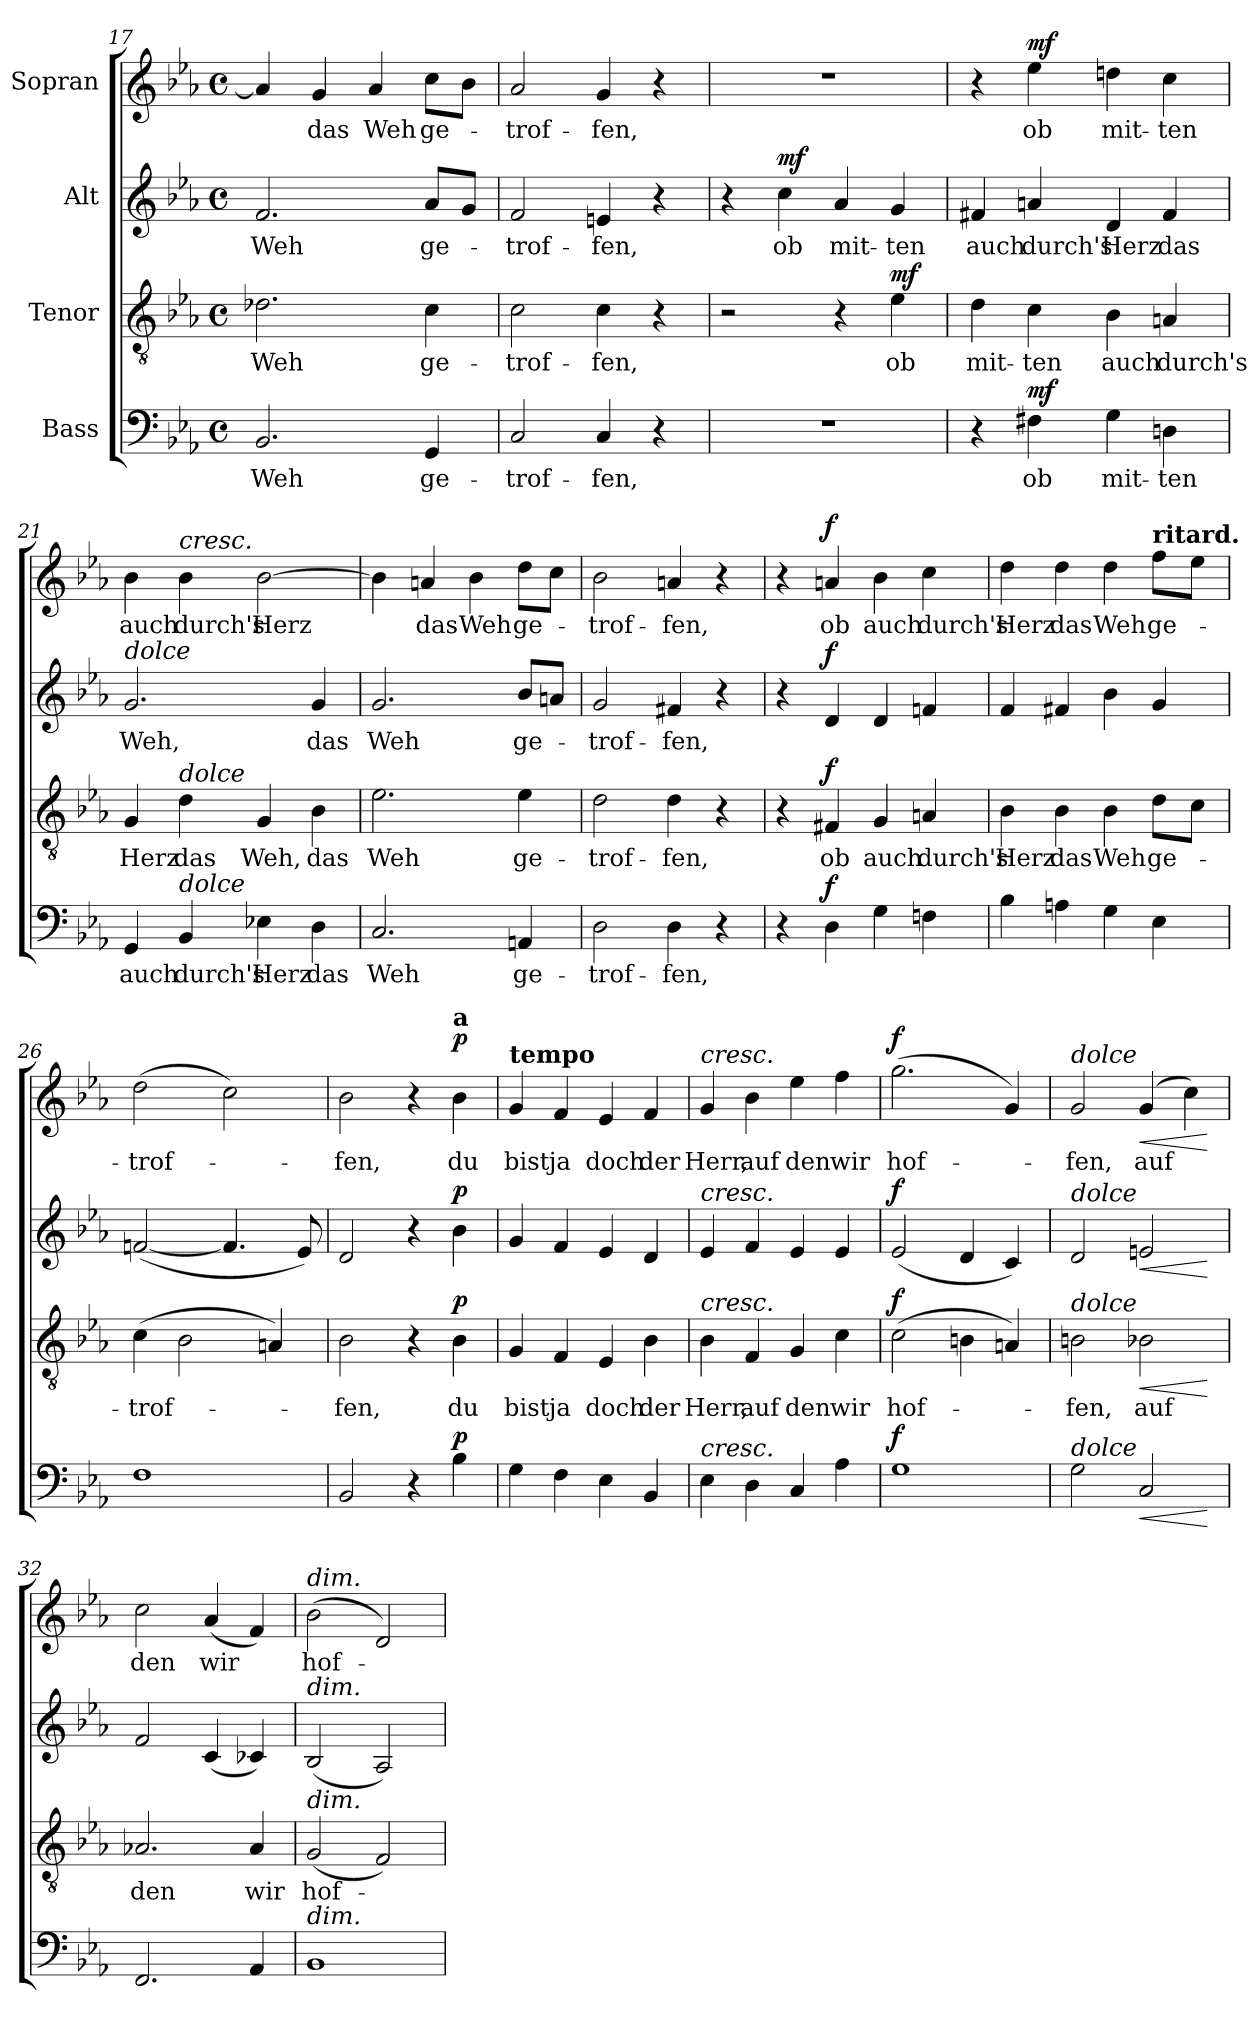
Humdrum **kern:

**kern	**text	**dynam	**kern	**text	**dynam	**kern	**text	**dynam	**kern	**text	**dynam
*part4	*part4	*part4	*part3	*part3	*part3	*part2	*part2	*part2	*part1	*part1	*part1
*staff4	*staff4	*staff4	*staff3	*staff3	*staff3	*staff2	*staff2	*staff2	*staff1	*staff1	*staff1
*I"Bass	*	*	*I"Tenor	*	*	*I"Alt	*	*	*I"Sopran	*	*
*clefF4	*	*	*clefGv2	*	*	*clefG2	*	*	*clefG2	*	*
*k[b-e-a-]	*	*	*k[b-e-a-]	*	*	*k[b-e-a-]	*	*	*k[b-e-a-]	*	*
*M4/4	*	*	*M4/4	*	*	*M4/4	*	*	*M4/4	*	*
*met(c)	*	*	*met(c)	*	*	*met(c)	*	*	*met(c)	*	*
=17	=17	=17	=17	=17	=17	=17	=17	=17	=17	=17	=17
!	!LO:LY:b	!	!	!LO:LY:b	!	!	!LO:LY:b	!	!	!	!
2.BB-/	Weh	.	2.d-X\	Weh	.	2.f/	Weh	.	4a-/]	.	.
!	!	!	!	!	!	!	!	!	!	!LO:LY:b	!
.	.	.	.	.	.	.	.	.	4g/	das	.
!	!	!	!	!	!	!	!	!	!	!LO:LY:b	!
.	.	.	.	.	.	.	.	.	4a-/	Weh	.
!	!LO:LY:b	!	!	!LO:LY:b	!	!	!LO:LY:b	!	!	!LO:LY:b	!
4GG/	ge-	.	4c\	ge-	.	8a-/L	ge-	.	8cc\L	ge-	.
.	.	.	.	.	.	8g/J	.	.	8b-\J	.	.
=18	=18	=18	=18	=18	=18	=18	=18	=18	=18	=18	=18
!	!LO:LY:b	!	!	!LO:LY:b	!	!	!LO:LY:b	!	!	!LO:LY:b	!
2C/	-trof-	.	2c\	-trof-	.	2f/	-trof-	.	2a-/	-trof-	.
!	!LO:LY:b	!	!	!LO:LY:b	!	!	!LO:LY:b	!	!	!LO:LY:b	!
4C/	-fen,	.	4c\	-fen,	.	4en/	-fen,	.	4g/	-fen,	.
4r	.	.	4r	.	.	4r	.	.	4r	.	.
=19	=19	=19	=19	=19	=19	=19	=19	=19	=19	=19	=19
1r	.	.	2r	.	.	4r	.	.	1r	.	.
!	!	!	!	!	!	!	!LO:LY:b	!LO:DY:a	!	!	!
.	.	.	.	.	.	4cc\	ob	mf	.	.	.
!	!	!	!	!	!	!	!LO:LY:b	!	!	!	!
.	.	.	4r	.	.	4a-/	mit-	.	.	.	.
!	!	!	!	!LO:LY:b	!LO:DY:a	!	!LO:LY:b	!	!	!	!
.	.	.	4e-\	ob	mf	4g/	-ten	.	.	.	.
!!LO:LB:g=z
=20	=20	=20	=20	=20	=20	=20	=20	=20	=20	=20	=20
!	!	!	!	!LO:LY:b	!	!	!LO:LY:b	!	!	!	!
4r	.	.	4d\	mit-	.	4f#X/	auch	.	4r	.	.
!	!LO:LY:b	!LO:DY:a	!	!LO:LY:b	!	!	!LO:LY:b	!	!	!LO:LY:b	!LO:DY:a
4F#X\	ob	mf	4c\	-ten	.	4an/	durch's	.	4ee-\	ob	mf
!	!LO:LY:b	!	!	!LO:LY:b	!	!	!LO:LY:b	!	!	!LO:LY:b	!
4G\	mit-	.	4B-\	auch	.	4d/	Herz	.	4ddn\	mit-	.
!	!LO:LY:b	!	!	!LO:LY:b	!	!	!LO:LY:b	!	!	!LO:LY:b	!
4Dn\	-ten	.	4An/	durch's	.	4f#/	das	.	4cc\	-ten	.
=21	=21	=21	=21	=21	=21	=21	=21	=21	=21	=21	=21
!	!	!	!	!	!	!LO:TX:a:i:t=dolce	!	!	!	!	!
!	!LO:LY:b	!	!	!LO:LY:b	!	!	!LO:LY:b	!	!	!LO:LY:b	!
4GG/	auch	.	4G/	Herz	.	2.g/	Weh,	.	4b-\	auch	.
!	!	!	!	!	!	!	!	!	!LO:TX:a:i:t=cresc.	!	!
!	!	!	!LO:TX:a:i:t=dolce	!	!	!	!	!	!	!	!
!LO:TX:a:i:t=dolce	!	!	!	!	!	!	!	!	!	!	!
!	!LO:LY:b	!	!	!LO:LY:b	!	!	!	!	!	!LO:LY:b	!
4BB-/	durch's	.	4d\	das	.	.	.	.	4b-\	durch's	.
!	!LO:LY:b	!	!	!LO:LY:b	!	!	!	!	!	!LO:LY:b	!
4E-X\	Herz	.	4G/	Weh,	.	.	.	.	[2b-\	Herz	.
!	!LO:LY:b	!	!	!LO:LY:b	!	!	!LO:LY:b	!	!	!	!
4D\	das	.	4B-\	das	.	4g/	das	.	.	.	.
=22	=22	=22	=22	=22	=22	=22	=22	=22	=22	=22	=22
!	!LO:LY:b	!	!	!LO:LY:b	!	!	!LO:LY:b	!	!	!	!
2.C/	Weh	.	2.e-\	Weh	.	2.g/	Weh	.	4b-\]	.	.
!	!	!	!	!	!	!	!	!	!	!LO:LY:b	!
.	.	.	.	.	.	.	.	.	4an/	das	.
!	!	!	!	!	!	!	!	!	!	!LO:LY:b	!
.	.	.	.	.	.	.	.	.	4b-\	Weh	.
!	!LO:LY:b	!	!	!LO:LY:b	!	!	!LO:LY:b	!	!	!LO:LY:b	!
4AAn/	ge-	.	4e-\	ge-	.	8b-/L	ge-	.	8dd\L	ge-	.
.	.	.	.	.	.	8an/J	.	.	8cc\J	.	.
=23	=23	=23	=23	=23	=23	=23	=23	=23	=23	=23	=23
!	!LO:LY:b	!	!	!LO:LY:b	!	!	!LO:LY:b	!	!	!LO:LY:b	!
2D\	-trof-	.	2d\	-trof-	.	2g/	-trof-	.	2b-\	-trof-	.
!	!LO:LY:b	!	!	!LO:LY:b	!	!	!LO:LY:b	!	!	!LO:LY:b	!
4D\	-fen,	.	4d\	-fen,	.	4f#X/	-fen,	.	4an/	-fen,	.
4r	.	.	4r	.	.	4r	.	.	4r	.	.
!!LO:PB:g=z
=24	=24	=24	=24	=24	=24	=24	=24	=24	=24	=24	=24
4r	.	.	4r	.	.	4r	.	.	4r	.	.
!	!	!LO:DY:a	!	!LO:LY:b	!LO:DY:a	!	!	!LO:DY:a	!	!LO:LY:b	!LO:DY:a
4D\	.	f	4F#X/	ob	f	4d/	.	f	4an/	ob	f
!	!	!	!	!LO:LY:b	!	!	!	!	!	!LO:LY:b	!
4G\	.	.	4G/	auch	.	4d/	.	.	4b-\	auch	.
!	!	!	!	!LO:LY:b	!	!	!	!	!	!LO:LY:b	!
4Fn\	.	.	4An/	durch's	.	4fn/	.	.	4cc\	durch's	.
=25	=25	=25	=25	=25	=25	=25	=25	=25	=25	=25	=25
!	!	!	!	!LO:LY:b	!	!	!	!	!	!LO:LY:b	!
4B-\	.	.	4B-\	Herz	.	4f/	.	.	4dd\	Herz	.
!	!	!	!	!LO:LY:b	!	!	!	!	!	!LO:LY:b	!
4An\	.	.	4B-\	das	.	4f#X/	.	.	4dd\	das	.
!	!	!	!	!LO:LY:b	!	!	!	!	!	!LO:LY:b	!
4G\	.	.	4B-\	Weh	.	4b-\	.	.	4dd\	Weh	.
!	!	!	!	!	!	!	!	!	!LO:TX:a:B:t=ritard.	!	!
!	!	!	!	!LO:LY:b	!	!	!	!	!	!LO:LY:b	!
4E-\	.	.	8d\L	ge-	.	4g/	.	.	8ff\L	ge-	.
.	.	.	8c\J	.	.	.	.	.	8ee-\J	.	.
=26	=26	=26	=26	=26	=26	=26	=26	=26	=26	=26	=26
!	!	!	!	!LO:LY:b	!	!	!	!	!	!LO:LY:b	!
1F	.	.	(4c\	-trof-	.	([2fn/	.	.	(2dd\	-trof-	.
.	.	.	2B-\	.	.	.	.	.	.	.	.
.	.	.	.	.	.	4.f/]	.	.	2cc\)	.	.
.	.	.	4An/)	.	.	.	.	.	.	.	.
.	.	.	.	.	.	8e-/)	.	.	.	.	.
=27	=27	=27	=27	=27	=27	=27	=27	=27	=27	=27	=27
!	!	!	!	!LO:LY:b	!	!	!	!	!	!LO:LY:b	!
2BB-/	.	.	2B-\	-fen,	.	2d/	.	.	2b-\	-fen,	.
4r	.	.	4r	.	.	4r	.	.	4r	.	.
!	!	!	!	!	!	!	!	!	!LO:TX:a:B:t=a	!	!
!	!	!LO:DY:a	!	!LO:LY:b	!LO:DY:a	!	!	!LO:DY:a	!	!LO:LY:b	!LO:DY:a
4B-\	.	p	4B-\	du	p	4b-\	.	p	4b-\	du	p
!!LO:LB:g=z
=28	=28	=28	=28	=28	=28	=28	=28	=28	=28	=28	=28
!	!	!	!	!	!	!	!	!	!LO:TX:a:B:t=tempo	!	!
!	!	!	!	!LO:LY:b	!	!	!	!	!	!LO:LY:b	!
4G\	.	.	4G/	bist	.	4g/	.	.	4g/	bist	.
!	!	!	!	!LO:LY:b	!	!	!	!	!	!LO:LY:b	!
4F\	.	.	4F/	ja	.	4f/	.	.	4f/	ja	.
!	!	!	!	!LO:LY:b	!	!	!	!	!	!LO:LY:b	!
4E-\	.	.	4E-/	doch	.	4e-/	.	.	4e-/	doch	.
!	!	!	!	!LO:LY:b	!	!	!	!	!	!LO:LY:b	!
4BB-/	.	.	4B-\	der	.	4d/	.	.	4f/	der	.
=29	=29	=29	=29	=29	=29	=29	=29	=29	=29	=29	=29
!	!	!	!	!	!	!	!	!	!LO:TX:a:i:t=cresc.	!	!
!	!	!	!	!	!	!LO:TX:a:i:t=cresc.	!	!	!	!	!
!	!	!	!LO:TX:a:i:t=cresc.	!	!	!	!	!	!	!	!
!LO:TX:a:i:t=cresc.	!	!	!	!	!	!	!	!	!	!	!
!	!	!	!	!LO:LY:b	!	!	!	!	!	!LO:LY:b	!
4E-\	.	.	4B-\	Herr,	.	4e-/	.	.	4g/	Herr,	.
!	!	!	!	!LO:LY:b	!	!	!	!	!	!LO:LY:b	!
4D\	.	.	4F/	auf	.	4f/	.	.	4b-\	auf	.
!	!	!	!	!LO:LY:b	!	!	!	!	!	!LO:LY:b	!
4C/	.	.	4G/	den	.	4e-/	.	.	4ee-\	den	.
!	!	!	!	!LO:LY:b	!	!	!	!	!	!LO:LY:b	!
4A-\	.	.	4c\	wir	.	4e-/	.	.	4ff\	wir	.
=30	=30	=30	=30	=30	=30	=30	=30	=30	=30	=30	=30
!	!	!LO:DY:a	!	!LO:LY:b	!LO:DY:a	!	!	!LO:DY:a	!	!LO:LY:b	!LO:DY:a
1G	.	f	(2c\	hof-	f	(2e-/	.	f	(2.gg\	hof-	f
.	.	.	4Bn\	.	.	4d/	.	.	.	.	.
.	.	.	4An/)	.	.	4c/)	.	.	4g/)	.	.
=31	=31	=31	=31	=31	=31	=31	=31	=31	=31	=31	=31
!	!	!	!	!	!	!	!	!	!LO:TX:a:i:t=dolce	!	!
!	!	!	!	!	!	!LO:TX:a:i:t=dolce	!	!	!	!	!
!	!	!	!LO:TX:a:i:t=dolce	!	!	!	!	!	!	!	!
!LO:TX:a:i:t=dolce	!	!	!	!	!	!	!	!	!	!	!
!	!	!	!	!LO:LY:b	!	!	!	!	!	!LO:LY:b	!
2G\	.	.	2Bn\	-fen,	.	2d/	.	.	2g/	-fen,	.
!	!	!LO:HP:b	!	!LO:LY:b	!LO:HP:b	!	!	!LO:HP:b	!	!LO:LY:b	!LO:HP:b
2C/	.	<	2B-X\	auf	<	2en/	.	<	(4g/	auf	<
.	.	.	.	.	.	.	.	.	4cc\)	.	.
.	.	[	.	.	[	.	.	[	.	.	[
!!LO:LB:g=z
=32	=32	=32	=32	=32	=32	=32	=32	=32	=32	=32	=32
!	!	!	!	!LO:LY:b	!	!	!	!	!	!LO:LY:b	!
2.FF/	.	.	2.A-X/	den	.	2f/	.	.	2cc\	den	.
!	!	!	!	!	!	!	!	!	!	!LO:LY:b	!
.	.	.	.	.	.	(4c/	.	.	(4a-/	wir	.
!	!	!	!	!LO:LY:b	!	!	!	!	!	!	!
4AA-/	.	.	4A-/	wir	.	4c-X/)	.	.	4f/)	.	.
=33	=33	=33	=33	=33	=33	=33	=33	=33	=33	=33	=33
!	!	!	!	!	!	!	!	!	!LO:TX:a:i:t=dim.	!	!
!	!	!	!	!	!	!LO:TX:a:i:t=dim.	!	!	!	!	!
!	!	!	!LO:TX:a:i:t=dim.	!	!	!	!	!	!	!	!
!LO:TX:a:i:t=dim.	!	!	!	!	!	!	!	!	!	!	!
!	!	!	!	!LO:LY:b	!	!	!	!	!	!LO:LY:b	!
1BB-	.	.	(2G/	hof-	.	(2B-/	.	.	(2b-\	hof-	.
.	.	.	2F/)	.	.	2A-/)	.	.	2d/)	.	.
=	=	=	=	=	=	=	=	=	=	=	=
*-	*-	*-	*-	*-	*-	*-	*-	*-	*-	*-	*-
